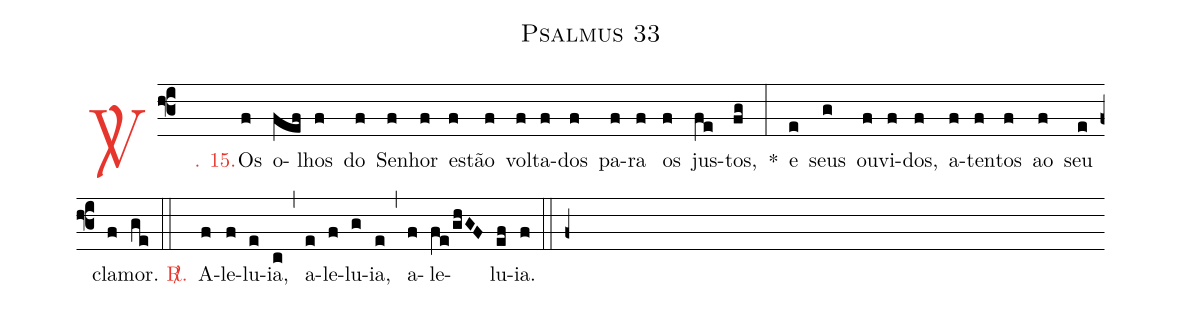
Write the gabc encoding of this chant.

name: Psalmus 33;
%%
(f3)

<c><sp>V/</sp>. 15.</c>() Os(f) o(fef)lhos(f) do(f) Se(f)nhor(f) es(f)tão(f) vol(f)ta(f)dos(f) pa(f)ra(f) os(f) jus(fe)tos,(fg) *(:) e(e) seus(g) ou(f)vi(f)dos,(f) a(f)ten(f)tos(f) ao(f) seu(e) cla(f)mor.(ge)

(::)

<nlba><c><sp>R/</sp>.</c>() A</nlba>(f)le(f)lu(e)ia,(c) (,) a(e)le(f)lu(g)ia,(e) (,) a(f)le(fe/ghGF)lu(ef)ia.(f)

(::)

(f+)
